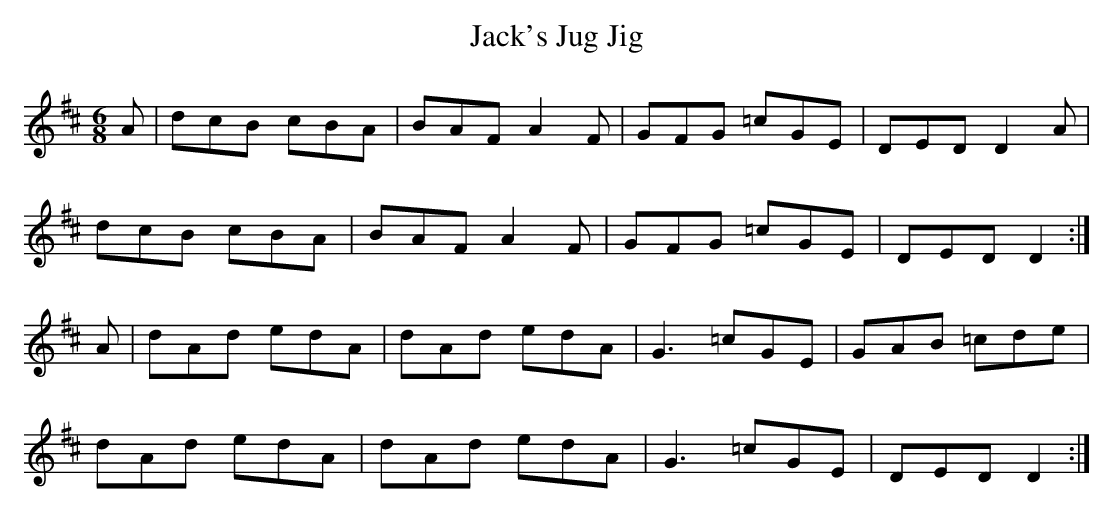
X:1
T: Jack's Jug Jig
M: 6/8
L: 1/8
K: D
A | dcB cBA | BAF A2 F | GFG =cGE | DED D2 A |
dcB cBA | BAF A2 F | GFG =cGE | DED D2 :|
A | dAd edA | dAd edA | G3 =cGE | GAB =cde |
dAd edA | dAd edA | G3 =cGE | DED D2 :|
